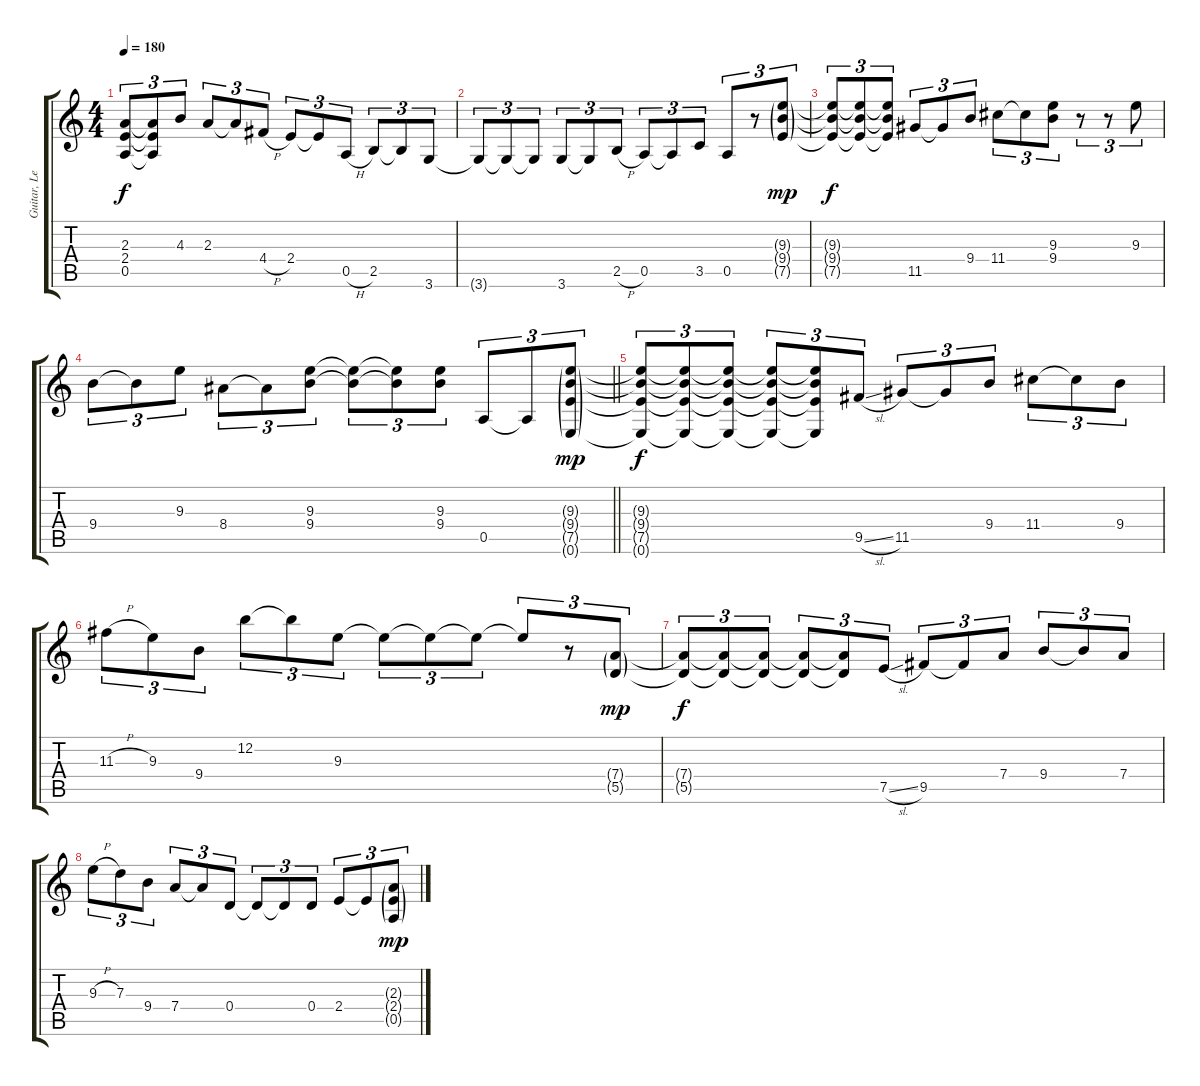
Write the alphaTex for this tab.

\track ("Guitar, Lead" "Guitar, Le") {instrument distortionguitar}
\staff {score tabs}
\tuning (E4 B3 G3 D3 A2 E2) {hide}
\ts (4 4)
\tempo 180
\clef g2
\ks c
(2.3{t} 2.4{t} 0.5{t}).8{tu (3 2) dy f} (2.3{t} 2.4{t} 0.5{t}).8{tu (3 2)} 4.3.8{tu (3 2)} 2.3.8{tu (3 2)} 2.3{t}.8{tu (3 2)} 4.4{h}.8{tu (3 2)} 2.4.8{tu (3 2)} 2.4{t}.8{tu (3 2)} 0.5{h}.8{tu (3 2)} 2.5.8{tu (3 2)} 2.5{t}.8{tu (3 2)} 3.6.8{tu (3 2)} |
3.6{t}.8{tu (3 2)} 3.6{t}.8{tu (3 2)} 3.6{t}.8{tu (3 2)} 3.6.8{tu (3 2)} 3.6{t}.8{tu (3 2)} 2.5{h}.8{tu (3 2)} 0.5.8{tu (3 2)} 0.5{t}.8{tu (3 2)} 3.5.8{tu (3 2)} 0.5.8{tu (3 2)} r.8{tu (3 2)} (9.3{g} 9.4{g} 7.5{g}).8{tu (3 2) dy mp} |
(9.3{t} 9.4{t} 7.5{t}).8{tu (3 2) dy f} (9.3{t} 9.4{t} 7.5{t}).8{tu (3 2)} (9.3{t} 9.4{t} 7.5{t}).8{tu (3 2)} 11.5.8{tu (3 2)} 11.5{t}.8{tu (3 2)} 9.4.8{tu (3 2)} 11.4.8{tu (3 2)} 11.4{t}.8{tu (3 2)} (9.3 9.4).8{tu (3 2)} r.8{tu (3 2)} r.8{tu (3 2)} 9.3.8{tu (3 2)} |
\barLineRight lightlight
9.4.8{tu (3 2)} 9.4{t}.8{tu (3 2)} 9.3.8{tu (3 2)} 8.4.8{tu (3 2)} 8.4{t}.8{tu (3 2)} (9.3 9.4).8{tu (3 2)} (9.3{t} 9.4{t}).8{tu (3 2)} (9.3{t} 9.4{t}).8{tu (3 2)} (9.3 9.4).8{tu (3 2)} 0.5.8{tu (3 2)} 0.5{t}.8{tu (3 2)} (9.3{g} 9.4{g} 7.5{g} 0.6{g}).8{tu (3 2) dy mp} |
(9.3{t} 9.4{t} 7.5{t} 0.6{t}).8{tu (3 2) dy f} (9.3{t} 9.4{t} 7.5{t} 0.6{t}).8{tu (3 2)} (9.3{t} 9.4{t} 7.5{t} 0.6{t}).8{tu (3 2)} (9.3{t} 9.4{t} 7.5{t} 0.6{t}).8{tu (3 2)} (9.3{t} 9.4{t} 7.5{t} 0.6{t}).8{tu (3 2)} 9.5{sl}.8{tu (3 2)} 11.5.8{tu (3 2)} 11.5{t}.8{tu (3 2)} 9.4.8{tu (3 2)} 11.4.8{tu (3 2)} 11.4{t}.8{tu (3 2)} 9.4.8{tu (3 2)} |
11.3{h}.8{tu (3 2)} 9.3.8{tu (3 2)} 9.4.8{tu (3 2)} 12.2.8{tu (3 2)} 12.2{t}.8{tu (3 2)} 9.3.8{tu (3 2)} 9.3{t}.8{tu (3 2)} 9.3{t}.8{tu (3 2)} 9.3{t}.8{tu (3 2)} 9.3{t}.8{tu (3 2)} r.8{tu (3 2)} (7.4{g} 5.5{g}).8{tu (3 2) dy mp} |
(7.4{t} 5.5{t}).8{tu (3 2) dy f} (7.4{t} 5.5{t}).8{tu (3 2)} (7.4{t} 5.5{t}).8{tu (3 2)} (7.4{t} 5.5{t}).8{tu (3 2)} (7.4{t} 5.5{t}).8{tu (3 2)} 7.5{sl}.8{tu (3 2)} 9.5.8{tu (3 2)} 9.5{t}.8{tu (3 2)} 7.4.8{tu (3 2)} 9.4.8{tu (3 2)} 9.4{t}.8{tu (3 2)} 7.4.8{tu (3 2)} |
9.3{h}.8{tu (3 2)} 7.3.8{tu (3 2)} 9.4.8{tu (3 2)} 7.4.8{tu (3 2)} 7.4{t}.8{tu (3 2)} 0.4.8{tu (3 2)} 0.4{t}.8{tu (3 2)} 0.4{t}.8{tu (3 2)} 0.4.8{tu (3 2)} 2.4.8{tu (3 2)} 2.4{t}.8{tu (3 2)} (2.3{g} 2.4{g} 0.5{g}).8{tu (3 2) dy mp}
